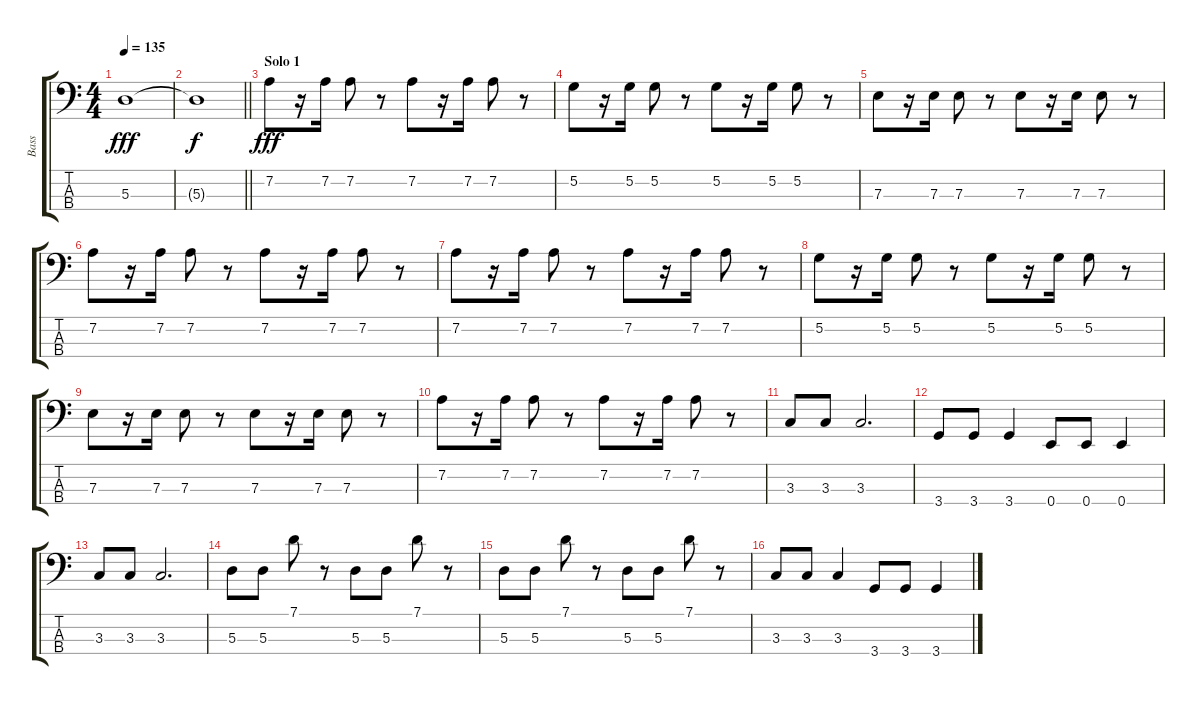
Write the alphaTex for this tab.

\track ("Bass" "Bass") {instrument electricbassfinger}
\staff {score tabs}
\tuning (G2 D2 A1 E1) {hide}
\ts (4 4)
\tempo 135
\clef f4
\ks c
5.3.1{dy fff} |
\barLineRight lightlight
5.3{t}.1{dy f} |
\section ("" "Solo 1")
7.2.8{dy fff} r.16 7.2.16 7.2.8 r.8 7.2.8 r.16 7.2.16 7.2.8 r.8 |
5.2.8 r.16 5.2.16 5.2.8 r.8 5.2.8 r.16 5.2.16 5.2.8 r.8 |
7.3.8 r.16 7.3.16 7.3.8 r.8 7.3.8 r.16 7.3.16 7.3.8 r.8 |
7.2.8 r.16 7.2.16 7.2.8 r.8 7.2.8 r.16 7.2.16 7.2.8 r.8 |
7.2.8 r.16 7.2.16 7.2.8 r.8 7.2.8 r.16 7.2.16 7.2.8 r.8 |
5.2.8 r.16 5.2.16 5.2.8 r.8 5.2.8 r.16 5.2.16 5.2.8 r.8 |
7.3.8 r.16 7.3.16 7.3.8 r.8 7.3.8 r.16 7.3.16 7.3.8 r.8 |
7.2.8 r.16 7.2.16 7.2.8 r.8 7.2.8 r.16 7.2.16 7.2.8 r.8 |
3.3.8 3.3.8 3.3.2{d} |
3.4.8 3.4.8 3.4.4 0.4.8 0.4.8 0.4.4 |
3.3.8 3.3.8 3.3.2{d} |
5.3.8 5.3.8 7.1.8 r.8 5.3.8 5.3.8 7.1.8 r.8 |
5.3.8 5.3.8 7.1.8 r.8 5.3.8 5.3.8 7.1.8 r.8 |
3.3.8 3.3.8 3.3.4 3.4.8 3.4.8 3.4.4
